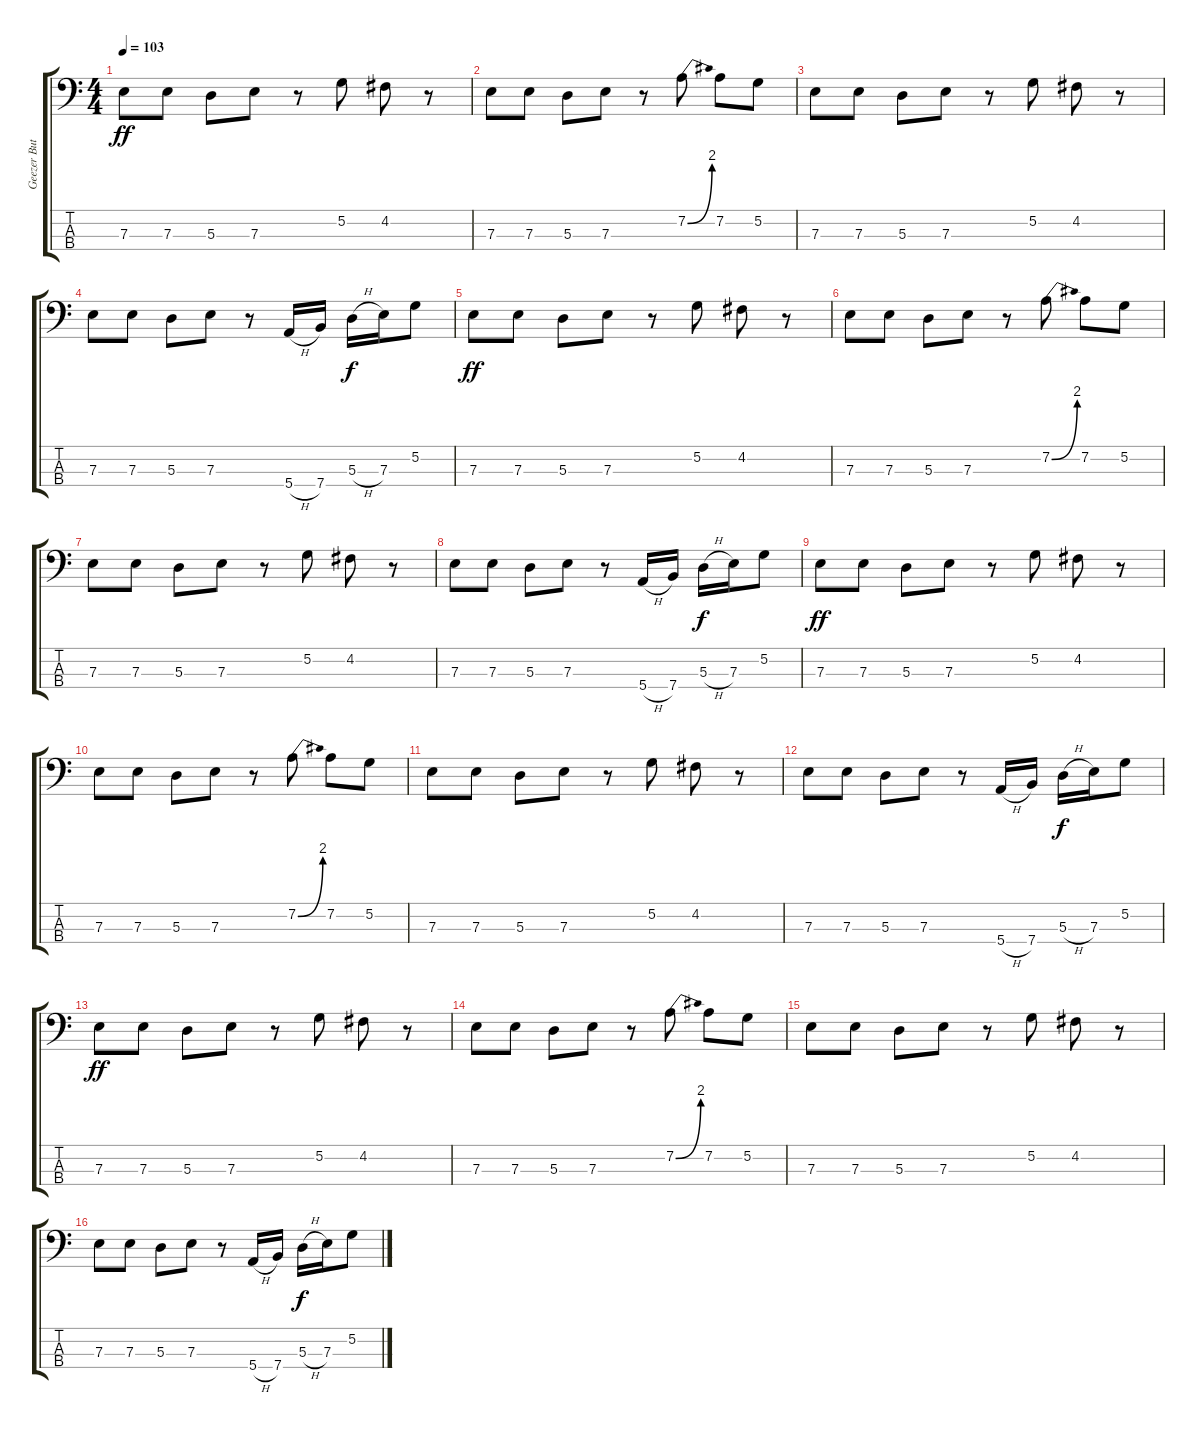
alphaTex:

\track ("Geezer Butler" "Geezer But") {instrument electricbassfinger}
\staff {score tabs}
\tuning (G2 D2 A1 E1) {hide}
\ts (4 4)
\tempo 103
\clef f4
\ks c
7.3.8{dy ff instrument electricbassfinger} 7.3.8 5.3.8 7.3.8 r.8 5.2.8 4.2.8 r.8 |
7.3.8 7.3.8 5.3.8 7.3.8 r.8 7.2{be (bend 0 0 60 8)}.8 7.2.8 5.2.8 |
7.3.8 7.3.8 5.3.8 7.3.8 r.8 5.2.8 4.2.8 r.8 |
7.3.8 7.3.8 5.3.8 7.3.8 r.8 5.4{h}.16 7.4.16 5.3{h}.16{dy f} 7.3.16 5.2.8 |
7.3.8{dy ff} 7.3.8 5.3.8 7.3.8 r.8 5.2.8 4.2.8 r.8 |
7.3.8 7.3.8 5.3.8 7.3.8 r.8 7.2{be (bend 0 0 60 8)}.8 7.2.8 5.2.8 |
7.3.8 7.3.8 5.3.8 7.3.8 r.8 5.2.8 4.2.8 r.8 |
7.3.8 7.3.8 5.3.8 7.3.8 r.8 5.4{h}.16 7.4.16 5.3{h}.16{dy f} 7.3.16 5.2.8 |
7.3.8{dy ff} 7.3.8 5.3.8 7.3.8 r.8 5.2.8 4.2.8 r.8 |
7.3.8 7.3.8 5.3.8 7.3.8 r.8 7.2{be (bend 0 0 60 8)}.8 7.2.8 5.2.8 |
7.3.8 7.3.8 5.3.8 7.3.8 r.8 5.2.8 4.2.8 r.8 |
7.3.8 7.3.8 5.3.8 7.3.8 r.8 5.4{h}.16 7.4.16 5.3{h}.16{dy f} 7.3.16 5.2.8 |
7.3.8{dy ff} 7.3.8 5.3.8 7.3.8 r.8 5.2.8 4.2.8 r.8 |
7.3.8 7.3.8 5.3.8 7.3.8 r.8 7.2{be (bend 0 0 60 8)}.8 7.2.8 5.2.8 |
7.3.8 7.3.8 5.3.8 7.3.8 r.8 5.2.8 4.2.8 r.8 |
7.3.8 7.3.8 5.3.8 7.3.8 r.8 5.4{h}.16 7.4.16 5.3{h}.16{dy f} 7.3.16 5.2.8
